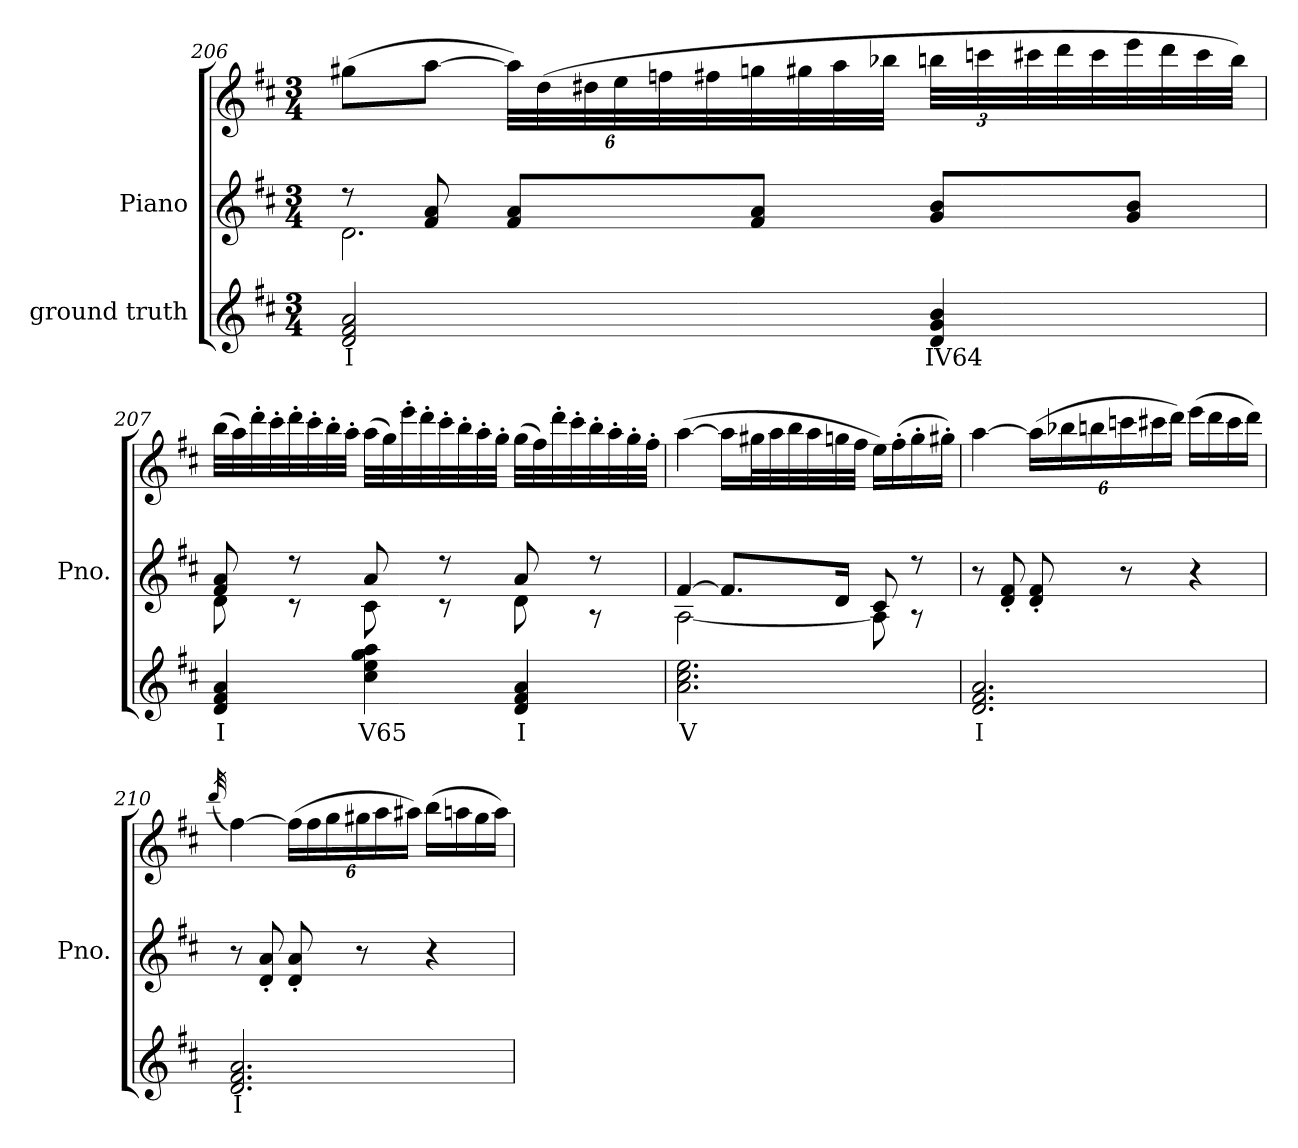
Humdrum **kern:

**kern	**text	**kern	**kern
*part2	*part2	*part1	*part1
*staff3	*staff3	*staff2	*staff1
*I"ground truth	*	*I"Piano	*
*	*	*I'Pno.	*
*	*	*clefG2	*clefG2
*k[f#c#]	*	*k[f#c#]	*k[f#c#]
*D:	*	*D:	*D:
*M3/4	*	*M3/4	*M3/4
=206	=206	=206	=206
*	*	*^	*
2d 2f# 2a	I	8r	2.d\	(>8gg#X\L
.	.	8f#/ 8a/	.	[8aa\J
*	*	*	*	*Xbrackettup
.	.	8f#/ 8a/L	.	48aa\LLL])
.	.	.	.	(>48dd\
.	.	.	.	48dd#X\
.	.	.	.	48ee\
.	.	.	.	48ffn\
.	.	.	.	48ff#X\
.	.	8f#/ 8a/J	.	32ggn\
.	.	.	.	32gg#X\
.	.	.	.	32aa\
.	.	.	.	32bb-X\JJJ
4d 4g 4b	IV64	8g/ 8b/L	.	48bbn\LLL
.	.	.	.	48cccn\
.	.	.	.	48ccc#X\
.	.	.	.	32ddd\
.	.	.	.	32ccc#\
.	.	8g/ 8b/J	.	32eee\
.	.	.	.	32ddd\
.	.	.	.	32ccc#\
.	.	.	.	32bb\JJJ)
!!LO:PB:g=z
=207	=207	=207	=207	=207
4d 4f# 4a	I	8f#/ 8a/	8d\	(>32bb\LLL
.	.	.	.	32aa\)
.	.	.	.	32ddd'\
.	.	.	.	32ccc#'\
.	.	8r	8r	32ddd'\
.	.	.	.	32ccc#'\
.	.	.	.	32bb'\
.	.	.	.	32aa'\JJJ
4cc# 4ee 4gg 4aa	V65	8a/	8c#\	(>32aa\LLL
.	.	.	.	32gg\)
.	.	.	.	32eee'\
.	.	.	.	32ddd'\
.	.	8r	8r	32ccc#'\
.	.	.	.	32bb'\
.	.	.	.	32aa'\
.	.	.	.	32gg'\JJJ
4d 4f# 4a	I	8a/	8d\	(>32gg\LLL
.	.	.	.	32ff#\)
.	.	.	.	32ddd'\
.	.	.	.	32ccc#'\
.	.	8r	8r	32bb'\
.	.	.	.	32aa'\
.	.	.	.	32gg'\
.	.	.	.	32ff#'\JJJ
=208	=208	=208	=208	=208
2.a 2.cc# 2.ee	V	[4f#/	[2A\	(>[4aa\
.	.	8.f#/L]	.	16aa\LL]
.	.	.	.	32gg#X\L
.	.	.	.	32aa\
.	.	.	.	32bb\
.	.	.	.	32aa\
.	.	16d/Jk	.	32ggn\
.	.	.	.	32ff#\JJJ
.	.	8c#/	8A\]	16ee\LL)
.	.	.	.	(>16ff#'\
.	.	8r	8r	16gg'\
.	.	.	.	16gg#X'\JJ)
*	*	*v	*v	*
!!LO:LB:g=z
=209	=209	=209	=209
2.d 2.f# 2.a	I	8r	[4aa\
.	.	8d/' 8f#/'	.
.	.	8d/' 8f#/'	(>24aa\LL]
.	.	.	24bb-X\
.	.	.	24bbn\
.	.	8r	24cccn\
.	.	.	24ccc#X\
.	.	.	24ddd\JJ)
.	.	4r	(>16eee\LL
.	.	.	16ddd\
.	.	.	16ccc#\
.	.	.	16ddd\JJ)
=210	=210	=210	=210
.	.	.	(<32qddd/
2.d 2.f# 2.a	I	8r	[4ff#\)
.	.	8d/' 8a/'	.
.	.	8d/' 8a/'	(>24ff#\LL]
.	.	.	24ff#\
.	.	.	24gg\
.	.	8r	24gg#X\
.	.	.	24aa\
.	.	.	24aa#X\JJ)
.	.	4r	(>16bb\LL
.	.	.	16aan\
.	.	.	16gg#\
.	.	.	16aa\JJ)
=	=	=	=
*-	*-	*-	*-
